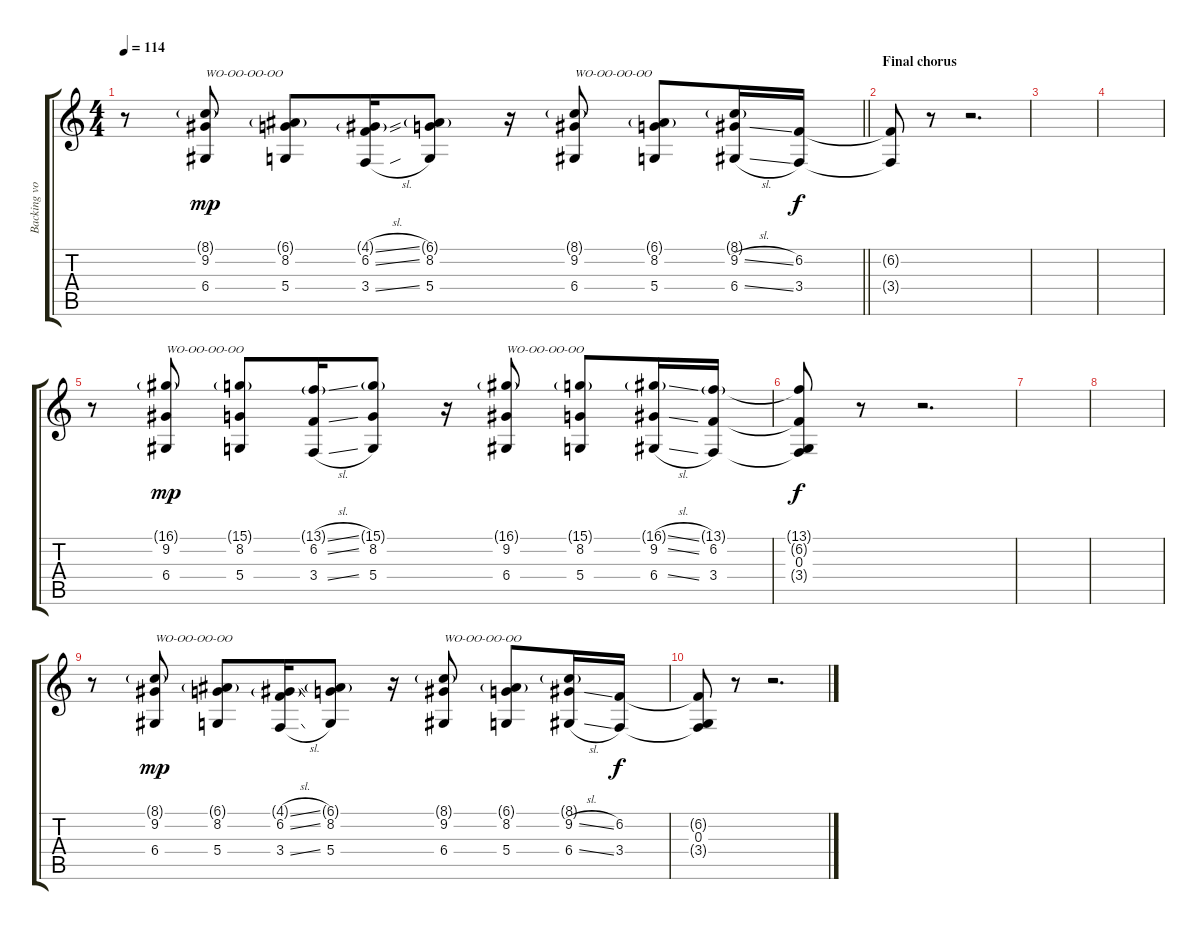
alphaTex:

\track ("Backing vocals" "Backing vo") {instrument lead2sawtooth}
\staff {score tabs}
\tuning (E4 B3 G3 D3 A2 E2) {hide}
\ts (4 4)
\tempo 114
\clef g2
\barLineRight lightlight
\ks c
r.8{dy f} (8.1{g} 9.2 6.4).8{txt "WO-OO-OO-OO" dy mp} (6.1{g} 8.2 5.4).8 (4.1{sl g} 6.2{sl} 3.4{sl}).16 (6.1{g} 8.2 5.4).8 r.16 (8.1{g} 9.2 6.4).8{txt "WO-OO-OO-OO"} (6.1{g} 8.2 5.4).8 (8.1{g} 9.2{sl} 6.4{sl}).16 (6.2 3.4).16{dy f} |
\section ("" "Final chorus")
(6.2{t} 3.4{t}).8 r.8 r.2{d} |
|
|
r.8 (16.1{g} 9.2 6.4).8{txt "WO-OO-OO-OO" dy mp} (15.1{g} 8.2 5.4).8 (13.1{sl g} 6.2{sl} 3.4{sl}).16 (15.1{g} 8.2 5.4).8 r.16 (16.1{g} 9.2 6.4).8{txt "WO-OO-OO-OO"} (15.1{g} 8.2 5.4).8 (16.1{sl g} 9.2{sl} 6.4{sl}).16 (13.1{g} 6.2 3.4).16 |
(13.1{t} 6.2{t} 0.3 3.4{t}).8{dy f} r.8 r.2{d} |
|
|
r.8 (8.1{g} 9.2 6.4).8{txt "WO-OO-OO-OO" dy mp} (6.1{g} 8.2 5.4).8 (4.1{sl g} 6.2{sl} 3.4{sl}).16 (6.1{g} 8.2 5.4).8 r.16 (8.1{g} 9.2 6.4).8{txt "WO-OO-OO-OO"} (6.1{g} 8.2 5.4).8 (8.1{g} 9.2{sl} 6.4{sl}).16 (6.2 3.4).16{dy f} |
(6.2{t} 0.3 3.4{t}).8 r.8 r.2{d}
